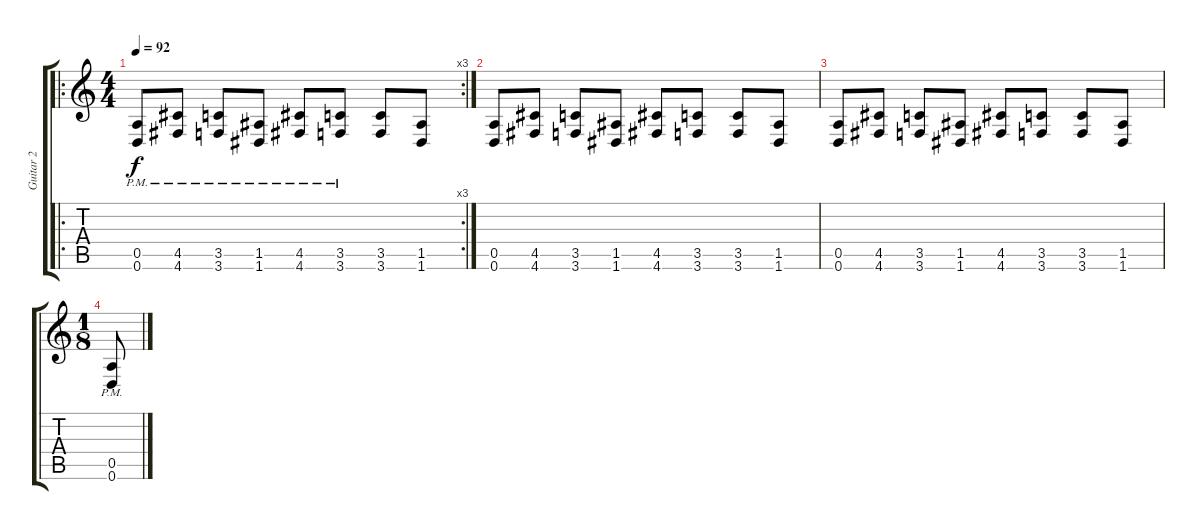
\track ("Guitar 2" "Guitar 2") {instrument overdrivenguitar}
\staff {score tabs}
\tuning (E4 B3 G3 D3 A2 D2) {hide}
\ro
\rc 3
\ts (4 4)
\tempo 92
\clef g2
\ks c
(0.5{pm} 0.6{pm}).8{dy f} (4.5{pm} 4.6{pm}).8 (3.5{pm} 3.6{pm}).8 (1.5{pm} 1.6{pm}).8 (4.5{pm} 4.6{pm}).8 (3.5{pm} 3.6{pm}).8 (3.5 3.6).8 (1.5 1.6).8 |
(0.5 0.6).8 (4.5 4.6).8 (3.5 3.6).8 (1.5 1.6).8 (4.5 4.6).8 (3.5 3.6).8 (3.5 3.6).8 (1.5 1.6).8 |
(0.5 0.6).8 (4.5 4.6).8 (3.5 3.6).8 (1.5 1.6).8 (4.5 4.6).8 (3.5 3.6).8 (3.5 3.6).8 (1.5 1.6).8 |
\ts (1 8)
(0.5{pm} 0.6{pm}).8
